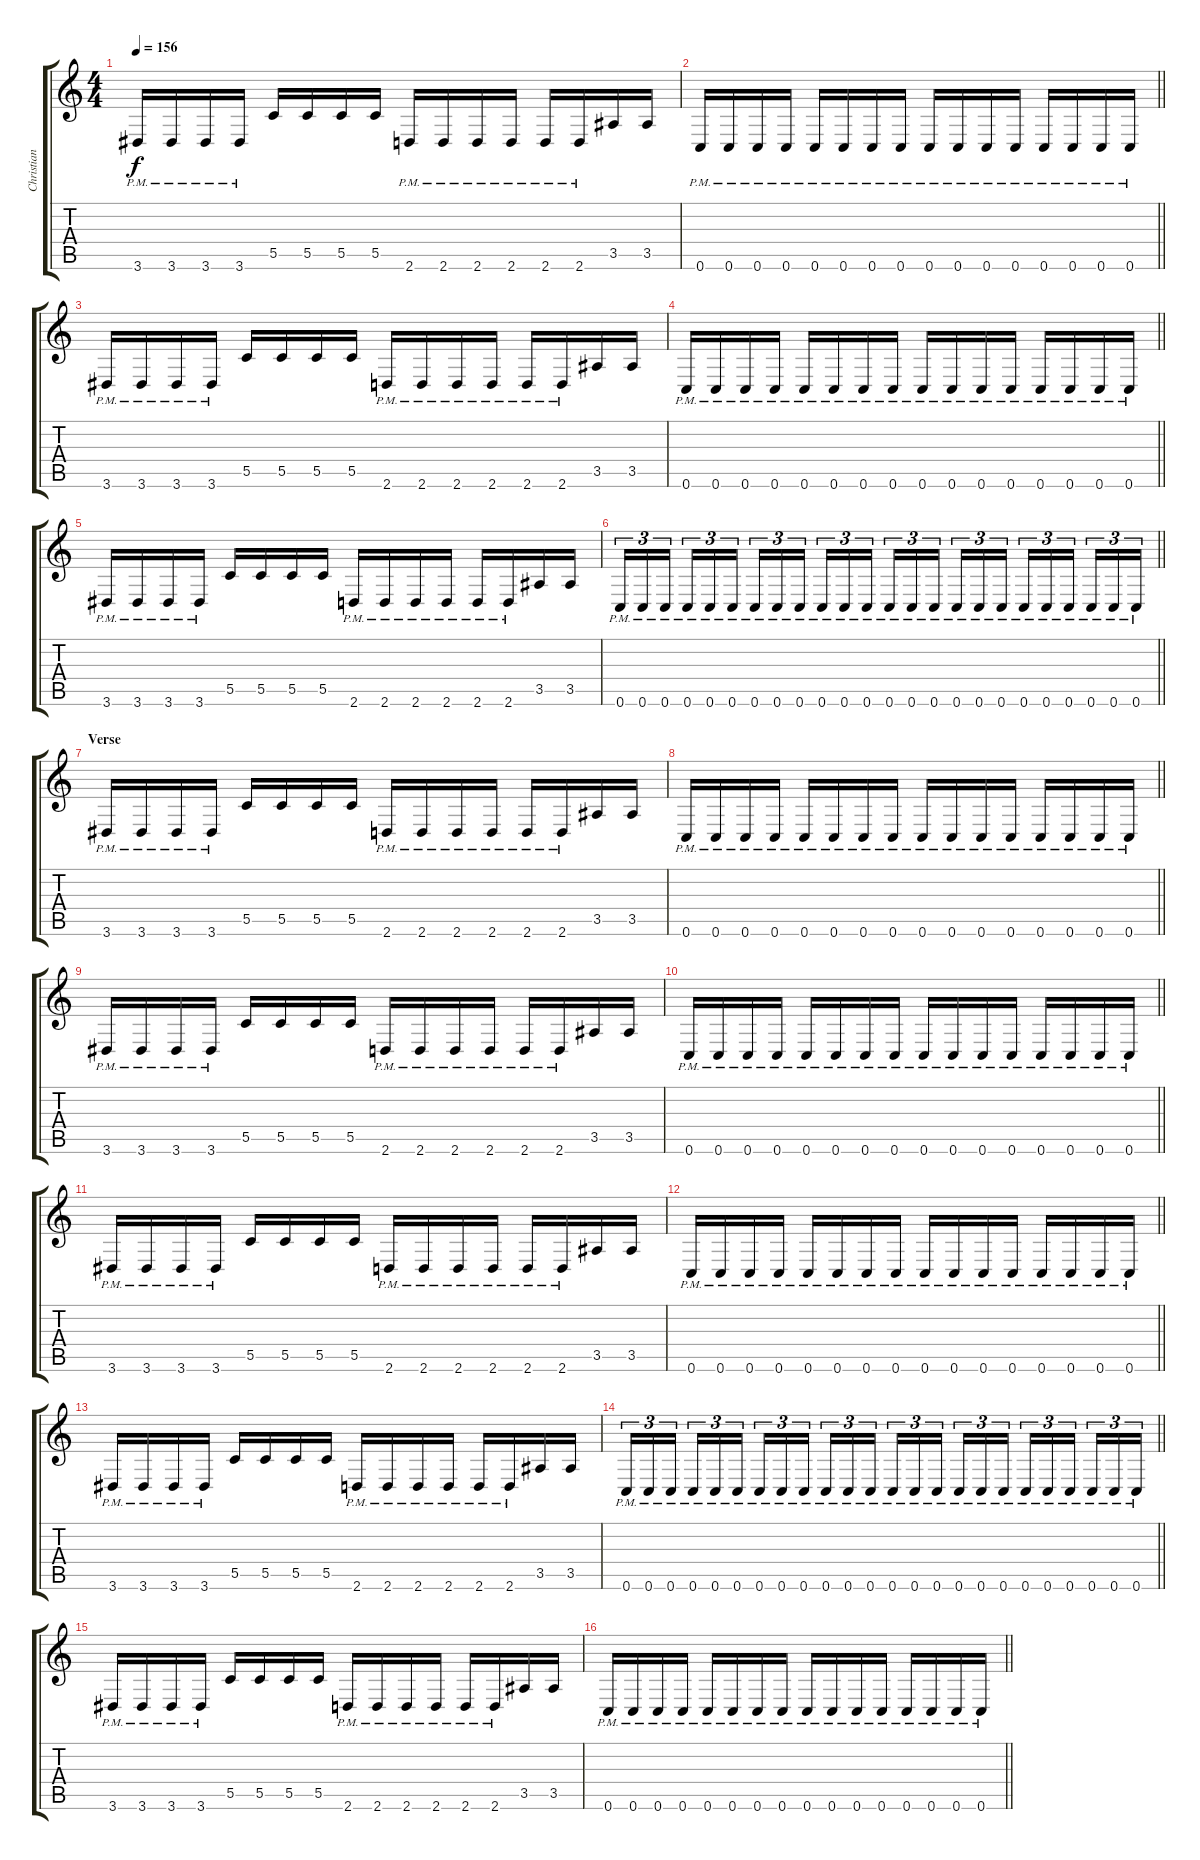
\track ("Christian Andreu" "Christian ") {instrument distortionguitar}
\staff {score tabs}
\tuning (D4 A3 F3 C3 G2 C2) {hide}
\ts (4 4)
\tempo 156
\clef g2
\ks c
3.6{pm}.16{dy f} 3.6{pm}.16 3.6{pm}.16 3.6{pm}.16 5.5.16 5.5.16 5.5.16 5.5.16 2.6{pm}.16 2.6{pm}.16 2.6{pm}.16 2.6{pm}.16 2.6{pm}.16 2.6{pm}.16 3.5.16 3.5.16 |
\barLineRight lightlight
0.6{pm}.16 0.6{pm}.16 0.6{pm}.16 0.6{pm}.16 0.6{pm}.16 0.6{pm}.16 0.6{pm}.16 0.6{pm}.16 0.6{pm}.16 0.6{pm}.16 0.6{pm}.16 0.6{pm}.16 0.6{pm}.16 0.6{pm}.16 0.6{pm}.16 0.6{pm}.16 |
3.6{pm}.16 3.6{pm}.16 3.6{pm}.16 3.6{pm}.16 5.5.16 5.5.16 5.5.16 5.5.16 2.6{pm}.16 2.6{pm}.16 2.6{pm}.16 2.6{pm}.16 2.6{pm}.16 2.6{pm}.16 3.5.16 3.5.16 |
\barLineRight lightlight
0.6{pm}.16 0.6{pm}.16 0.6{pm}.16 0.6{pm}.16 0.6{pm}.16 0.6{pm}.16 0.6{pm}.16 0.6{pm}.16 0.6{pm}.16 0.6{pm}.16 0.6{pm}.16 0.6{pm}.16 0.6{pm}.16 0.6{pm}.16 0.6{pm}.16 0.6{pm}.16 |
3.6{pm}.16 3.6{pm}.16 3.6{pm}.16 3.6{pm}.16 5.5.16 5.5.16 5.5.16 5.5.16 2.6{pm}.16 2.6{pm}.16 2.6{pm}.16 2.6{pm}.16 2.6{pm}.16 2.6{pm}.16 3.5.16 3.5.16 |
\barLineRight lightlight
0.6{pm}.16{tu (3 2)} 0.6{pm}.16{tu (3 2)} 0.6{pm}.16{tu (3 2)} 0.6{pm}.16{tu (3 2)} 0.6{pm}.16{tu (3 2)} 0.6{pm}.16{tu (3 2)} 0.6{pm}.16{tu (3 2)} 0.6{pm}.16{tu (3 2)} 0.6{pm}.16{tu (3 2)} 0.6{pm}.16{tu (3 2)} 0.6{pm}.16{tu (3 2)} 0.6{pm}.16{tu (3 2)} 0.6{pm}.16{tu (3 2)} 0.6{pm}.16{tu (3 2)} 0.6{pm}.16{tu (3 2)} 0.6{pm}.16{tu (3 2)} 0.6{pm}.16{tu (3 2)} 0.6{pm}.16{tu (3 2)} 0.6{pm}.16{tu (3 2)} 0.6{pm}.16{tu (3 2)} 0.6{pm}.16{tu (3 2)} 0.6{pm}.16{tu (3 2)} 0.6{pm}.16{tu (3 2)} 0.6{pm}.16{tu (3 2)} |
\section ("" "Verse")
3.6{pm}.16 3.6{pm}.16 3.6{pm}.16 3.6{pm}.16 5.5.16 5.5.16 5.5.16 5.5.16 2.6{pm}.16 2.6{pm}.16 2.6{pm}.16 2.6{pm}.16 2.6{pm}.16 2.6{pm}.16 3.5.16 3.5.16 |
\barLineRight lightlight
0.6{pm}.16 0.6{pm}.16 0.6{pm}.16 0.6{pm}.16 0.6{pm}.16 0.6{pm}.16 0.6{pm}.16 0.6{pm}.16 0.6{pm}.16 0.6{pm}.16 0.6{pm}.16 0.6{pm}.16 0.6{pm}.16 0.6{pm}.16 0.6{pm}.16 0.6{pm}.16 |
3.6{pm}.16 3.6{pm}.16 3.6{pm}.16 3.6{pm}.16 5.5.16 5.5.16 5.5.16 5.5.16 2.6{pm}.16 2.6{pm}.16 2.6{pm}.16 2.6{pm}.16 2.6{pm}.16 2.6{pm}.16 3.5.16 3.5.16 |
\barLineRight lightlight
0.6{pm}.16 0.6{pm}.16 0.6{pm}.16 0.6{pm}.16 0.6{pm}.16 0.6{pm}.16 0.6{pm}.16 0.6{pm}.16 0.6{pm}.16 0.6{pm}.16 0.6{pm}.16 0.6{pm}.16 0.6{pm}.16 0.6{pm}.16 0.6{pm}.16 0.6{pm}.16 |
3.6{pm}.16 3.6{pm}.16 3.6{pm}.16 3.6{pm}.16 5.5.16 5.5.16 5.5.16 5.5.16 2.6{pm}.16 2.6{pm}.16 2.6{pm}.16 2.6{pm}.16 2.6{pm}.16 2.6{pm}.16 3.5.16 3.5.16 |
\barLineRight lightlight
0.6{pm}.16 0.6{pm}.16 0.6{pm}.16 0.6{pm}.16 0.6{pm}.16 0.6{pm}.16 0.6{pm}.16 0.6{pm}.16 0.6{pm}.16 0.6{pm}.16 0.6{pm}.16 0.6{pm}.16 0.6{pm}.16 0.6{pm}.16 0.6{pm}.16 0.6{pm}.16 |
3.6{pm}.16 3.6{pm}.16 3.6{pm}.16 3.6{pm}.16 5.5.16 5.5.16 5.5.16 5.5.16 2.6{pm}.16 2.6{pm}.16 2.6{pm}.16 2.6{pm}.16 2.6{pm}.16 2.6{pm}.16 3.5.16 3.5.16 |
\barLineRight lightlight
0.6{pm}.16{tu (3 2)} 0.6{pm}.16{tu (3 2)} 0.6{pm}.16{tu (3 2)} 0.6{pm}.16{tu (3 2)} 0.6{pm}.16{tu (3 2)} 0.6{pm}.16{tu (3 2)} 0.6{pm}.16{tu (3 2)} 0.6{pm}.16{tu (3 2)} 0.6{pm}.16{tu (3 2)} 0.6{pm}.16{tu (3 2)} 0.6{pm}.16{tu (3 2)} 0.6{pm}.16{tu (3 2)} 0.6{pm}.16{tu (3 2)} 0.6{pm}.16{tu (3 2)} 0.6{pm}.16{tu (3 2)} 0.6{pm}.16{tu (3 2)} 0.6{pm}.16{tu (3 2)} 0.6{pm}.16{tu (3 2)} 0.6{pm}.16{tu (3 2)} 0.6{pm}.16{tu (3 2)} 0.6{pm}.16{tu (3 2)} 0.6{pm}.16{tu (3 2)} 0.6{pm}.16{tu (3 2)} 0.6{pm}.16{tu (3 2)} |
\section ("" "")
3.6{pm}.16 3.6{pm}.16 3.6{pm}.16 3.6{pm}.16 5.5.16 5.5.16 5.5.16 5.5.16 2.6{pm}.16 2.6{pm}.16 2.6{pm}.16 2.6{pm}.16 2.6{pm}.16 2.6{pm}.16 3.5.16 3.5.16 |
\barLineRight lightlight
0.6{pm}.16 0.6{pm}.16 0.6{pm}.16 0.6{pm}.16 0.6{pm}.16 0.6{pm}.16 0.6{pm}.16 0.6{pm}.16 0.6{pm}.16 0.6{pm}.16 0.6{pm}.16 0.6{pm}.16 0.6{pm}.16 0.6{pm}.16 0.6{pm}.16 0.6{pm}.16
